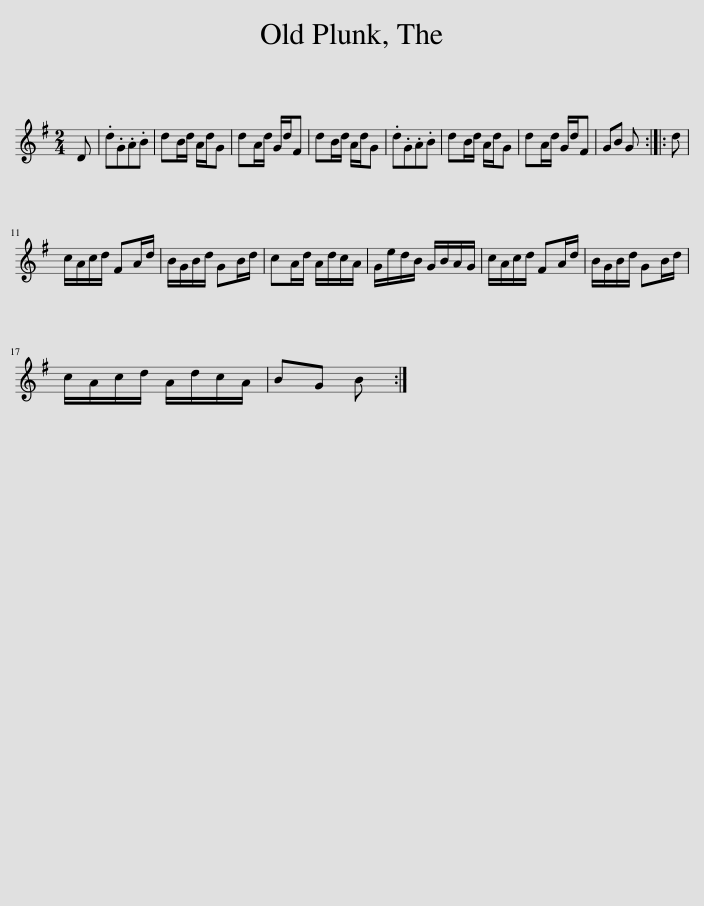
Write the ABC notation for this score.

X:1
L:1/8
M:2/4
I:linebreak $
K:G
V:1 treble
V:1
 D | .d.G.A.B | dB/d/ A/d/G | dA/d/ G/d/F | dB/d/ A/d/G | %5
 .d.G.A.B | dB/d/ A/d/G | dA/d/ G/d/F | GB G :: d |$ %10
 c/A/c/d/ FA/d/ | B/G/B/d/ GB/d/ | cA/d/ A/d/c/A/ | G/e/d/B/ G/B/A/G/ | c/A/c/d/ FA/d/ | %15
 B/G/B/d/ GB/d/ |$ c/A/c/d/ A/d/c/A/ | BG B :| %18
